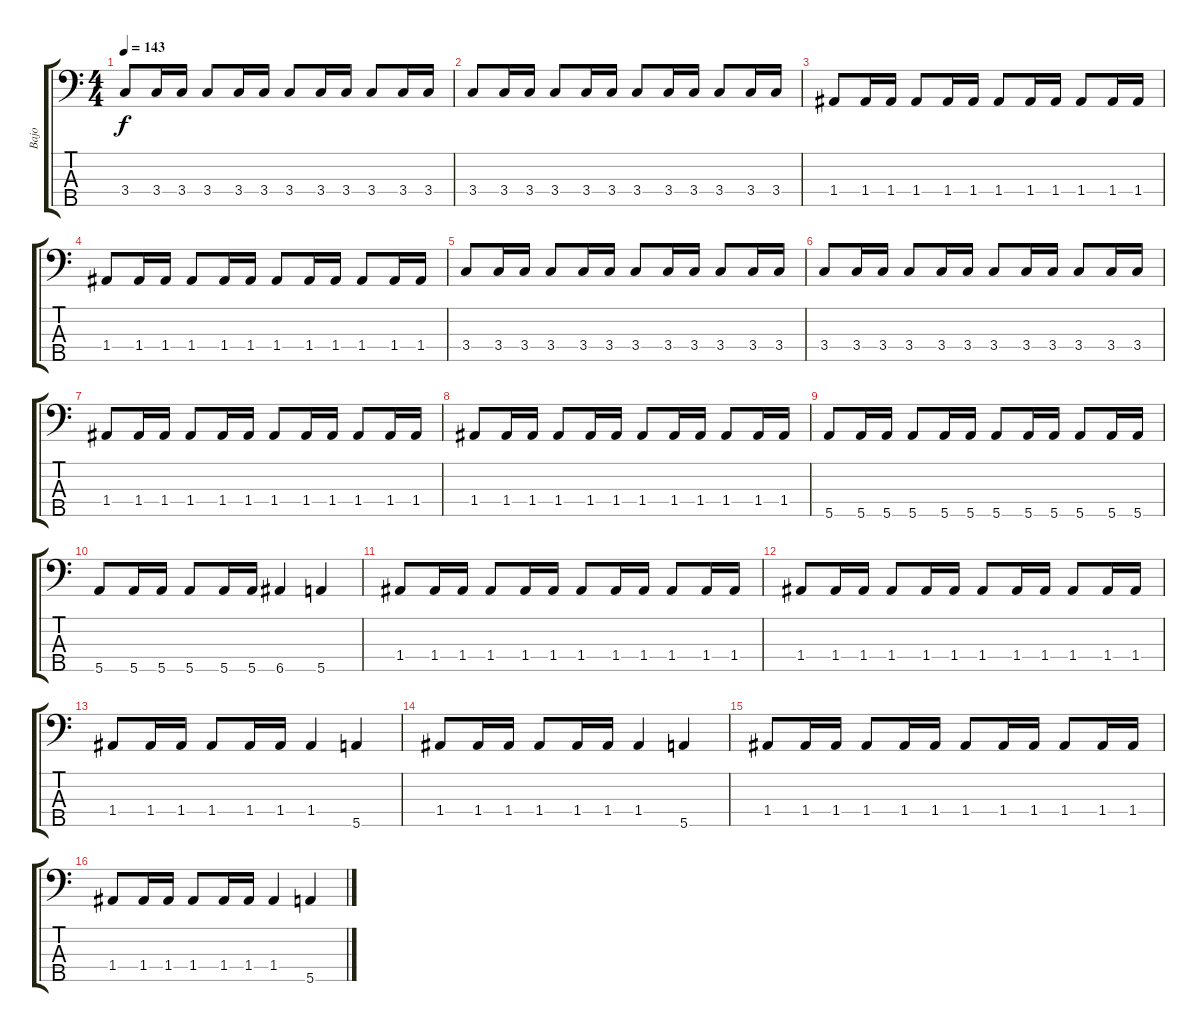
\track ("Bajo" "Bajo") {instrument electricbassfinger}
\staff {score tabs}
\tuning (C3 G2 D2 A1 E1) {hide}
\ts (4 4)
\tempo 143
\clef f4
\ks c
3.4.8{dy f} 3.4.16 3.4.16 3.4.8 3.4.16 3.4.16 3.4.8 3.4.16 3.4.16 3.4.8 3.4.16 3.4.16 |
3.4.8 3.4.16 3.4.16 3.4.8 3.4.16 3.4.16 3.4.8 3.4.16 3.4.16 3.4.8 3.4.16 3.4.16 |
1.4.8 1.4.16 1.4.16 1.4.8 1.4.16 1.4.16 1.4.8 1.4.16 1.4.16 1.4.8 1.4.16 1.4.16 |
1.4.8 1.4.16 1.4.16 1.4.8 1.4.16 1.4.16 1.4.8 1.4.16 1.4.16 1.4.8 1.4.16 1.4.16 |
3.4.8 3.4.16 3.4.16 3.4.8 3.4.16 3.4.16 3.4.8 3.4.16 3.4.16 3.4.8 3.4.16 3.4.16 |
3.4.8 3.4.16 3.4.16 3.4.8 3.4.16 3.4.16 3.4.8 3.4.16 3.4.16 3.4.8 3.4.16 3.4.16 |
1.4.8 1.4.16 1.4.16 1.4.8 1.4.16 1.4.16 1.4.8 1.4.16 1.4.16 1.4.8 1.4.16 1.4.16 |
1.4.8 1.4.16 1.4.16 1.4.8 1.4.16 1.4.16 1.4.8 1.4.16 1.4.16 1.4.8 1.4.16 1.4.16 |
5.5.8 5.5.16 5.5.16 5.5.8 5.5.16 5.5.16 5.5.8 5.5.16 5.5.16 5.5.8 5.5.16 5.5.16 |
5.5.8 5.5.16 5.5.16 5.5.8 5.5.16 5.5.16 6.5.4 5.5.4 |
1.4.8 1.4.16 1.4.16 1.4.8 1.4.16 1.4.16 1.4.8 1.4.16 1.4.16 1.4.8 1.4.16 1.4.16 |
1.4.8 1.4.16 1.4.16 1.4.8 1.4.16 1.4.16 1.4.8 1.4.16 1.4.16 1.4.8 1.4.16 1.4.16 |
1.4.8 1.4.16 1.4.16 1.4.8 1.4.16 1.4.16 1.4.4 5.5.4 |
1.4.8 1.4.16 1.4.16 1.4.8 1.4.16 1.4.16 1.4.4 5.5.4 |
1.4.8 1.4.16 1.4.16 1.4.8 1.4.16 1.4.16 1.4.8 1.4.16 1.4.16 1.4.8 1.4.16 1.4.16 |
1.4.8 1.4.16 1.4.16 1.4.8 1.4.16 1.4.16 1.4.4 5.5.4
